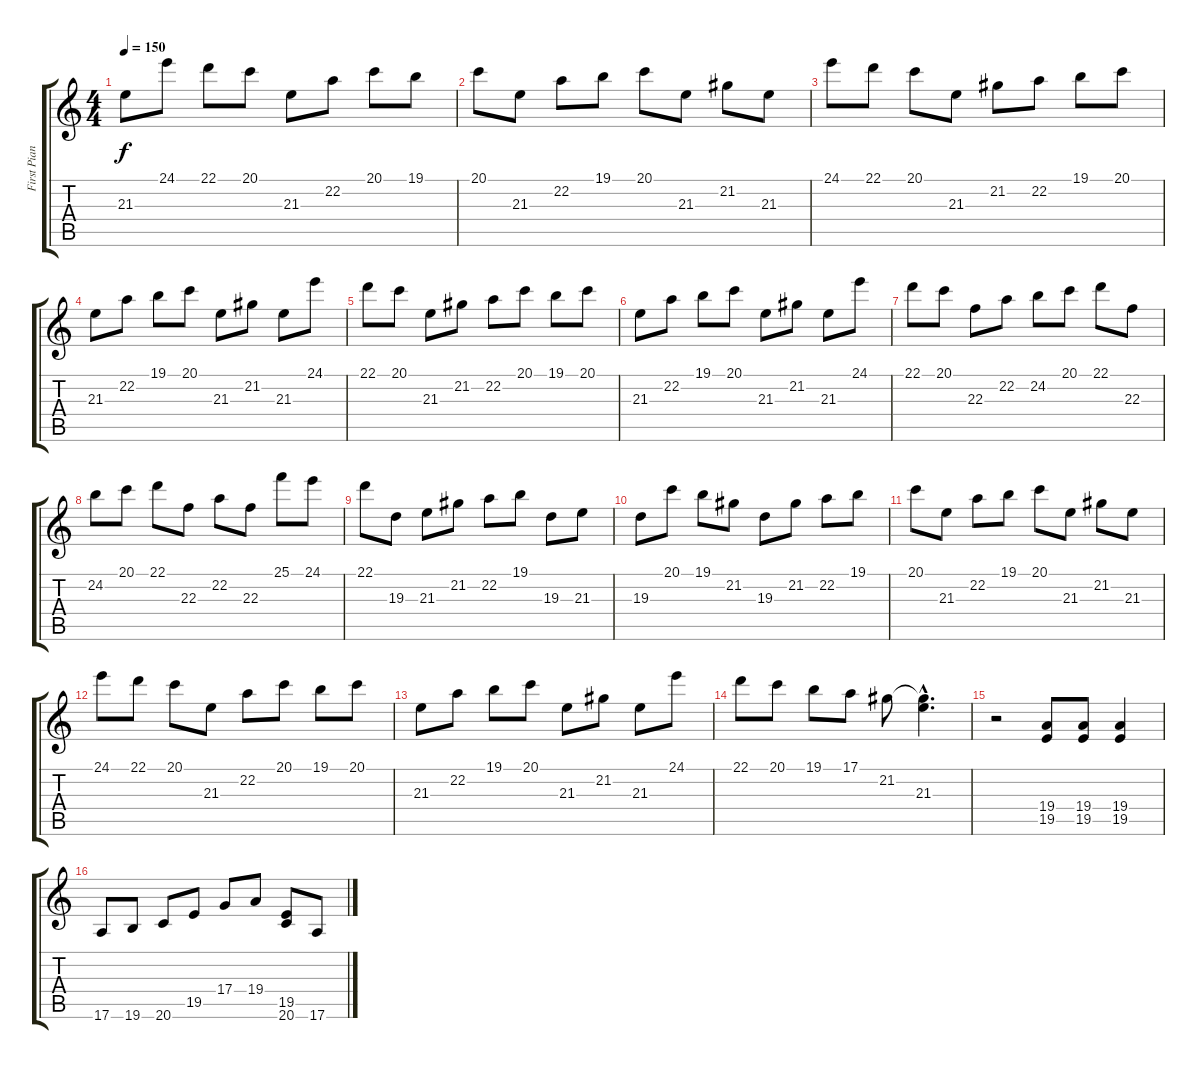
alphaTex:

\track ("First Piano" "First Pian") {instrument acousticgrandpiano}
\staff {score tabs}
\tuning (E4 B3 G3 D3 A2 E2) {hide}
\ts (4 4)
\tempo 150
\clef g2
\ks c
21.3.8{dy f} 24.1.8 22.1.8 20.1.8 21.3.8 22.2.8 20.1.8 19.1.8 |
20.1.8 21.3.8 22.2.8 19.1.8 20.1.8 21.3.8 21.2.8 21.3.8 |
24.1.8 22.1.8 20.1.8 21.3.8 21.2.8 22.2.8 19.1.8 20.1.8 |
21.3.8 22.2.8 19.1.8 20.1.8 21.3.8 21.2.8 21.3.8 24.1.8 |
22.1.8 20.1.8 21.3.8 21.2.8 22.2.8 20.1.8 19.1.8 20.1.8 |
21.3.8 22.2.8 19.1.8 20.1.8 21.3.8 21.2.8 21.3.8 24.1.8 |
22.1.8 20.1.8 22.3.8 22.2.8 24.2.8 20.1.8 22.1.8 22.3.8 |
24.2.8 20.1.8 22.1.8 22.3.8 22.2.8 22.3.8 25.1.8 24.1.8 |
22.1.8 19.3.8 21.3.8 21.2.8 22.2.8 19.1.8 19.3.8 21.3.8 |
19.3.8 20.1.8 19.1.8 21.2.8 19.3.8 21.2.8 22.2.8 19.1.8 |
20.1.8 21.3.8 22.2.8 19.1.8 20.1.8 21.3.8 21.2.8 21.3.8 |
24.1.8 22.1.8 20.1.8 21.3.8 22.2.8 20.1.8 19.1.8 20.1.8 |
21.3.8 22.2.8 19.1.8 20.1.8 21.3.8 21.2.8 21.3.8 24.1.8 |
22.1.8 20.1.8 19.1.8 17.1.8 21.2.8 (21.2{hac t} 21.3{hac}).4{d} |
r.2 (19.4 19.5).8 (19.4 19.5).8 (19.4 19.5).4 |
17.6.8 19.6.8 20.6.8 19.5.8 17.4.8 19.4.8 (19.5 20.6).8 17.6.8
